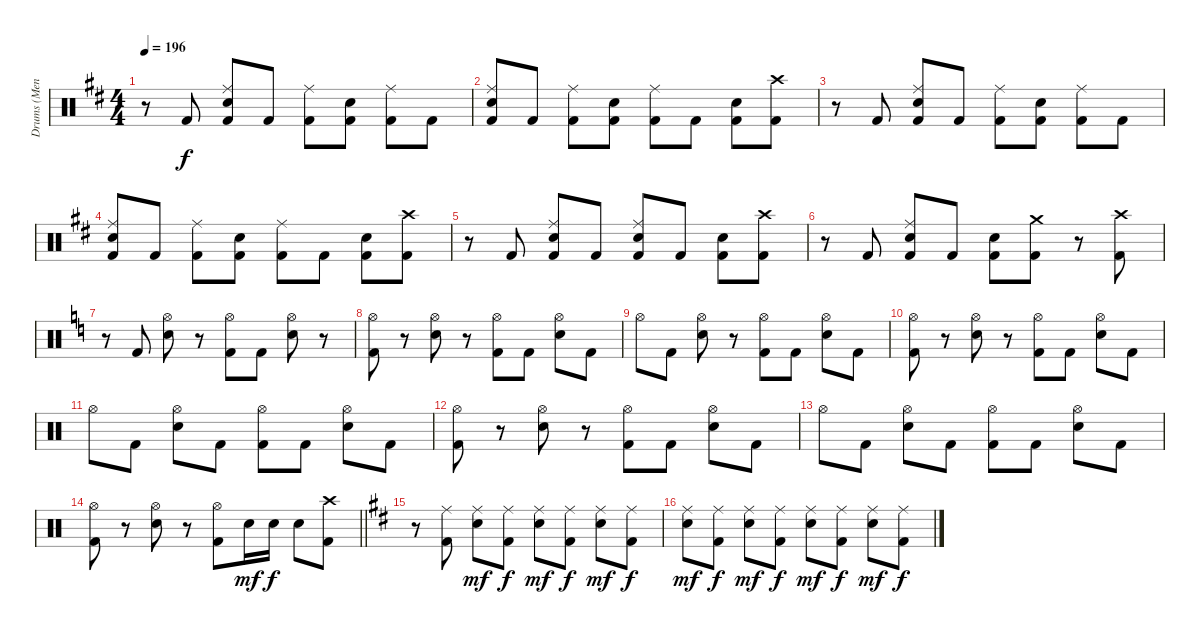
\track ("Drums (Menza)" "Drums (Men") {instrument percussion}
\staff {score}
\articulation defaults
\ts (4 4)
\tempo 196
\clef neutral
\ks d
r.8{dy f} "Kick (hit) 2".8 ("Ride (middle)" "Snare (hit) 2" "Kick (hit) 2").8 "Kick (hit) 2".8 ("Ride (middle)" "Kick (hit) 2").8 ("Snare (hit) 2" "Kick (hit) 2").8 ("Ride (middle)" "Kick (hit) 2").8 "Kick (hit) 2".8 |
("Ride (middle)" "Snare (hit) 2" "Kick (hit) 2").8 "Kick (hit) 2".8 ("Ride (middle)" "Kick (hit) 2").8 ("Snare (hit) 2" "Kick (hit) 2").8 ("Ride (middle)" "Kick (hit) 2").8 "Kick (hit) 2".8 ("Snare (hit) 2" "Kick (hit) 2").8 ("Crash high (hit)" "Kick (hit) 2").8 |
r.8 "Kick (hit) 2".8 ("Ride (middle)" "Snare (hit) 2" "Kick (hit) 2").8 "Kick (hit) 2".8 ("Ride (middle)" "Kick (hit) 2").8 ("Snare (hit) 2" "Kick (hit) 2").8 ("Ride (middle)" "Kick (hit) 2").8 "Kick (hit) 2".8 |
("Ride (middle)" "Snare (hit) 2" "Kick (hit) 2").8 "Kick (hit) 2".8 ("Ride (middle)" "Kick (hit) 2").8 ("Snare (hit) 2" "Kick (hit) 2").8 ("Ride (middle)" "Kick (hit) 2").8 "Kick (hit) 2".8 ("Snare (hit) 2" "Kick (hit) 2").8 ("Crash high (hit)" "Kick (hit) 2").8 |
r.8 "Kick (hit) 2".8 ("Ride (middle)" "Snare (hit) 2" "Kick (hit) 2").8 "Kick (hit) 2".8 ("Ride (middle)" "Snare (hit) 2" "Kick (hit) 2").8 "Kick (hit) 2".8 ("Snare (hit) 2" "Kick (hit) 2").8 ("Crash high (hit)" "Kick (hit) 2").8 |
r.8 "Kick (hit) 2".8 ("Ride (middle)" "Snare (hit) 2" "Kick (hit) 2").8 "Kick (hit) 2".8 ("Snare (hit) 2" "Kick (hit) 2").8 ("Crash medium (hit)" "Kick (hit) 2").8 r.8 ("Crash high (hit)" "Kick (hit) 2").8 |
\ks c
r.8 "Kick (hit) 2".8 ("Hi-Hat (open)" "Snare (hit) 2").8 r.8 ("Hi-Hat (open)" "Kick (hit) 2").8 "Kick (hit) 2".8 ("Hi-Hat (open)" "Snare (hit) 2").8 r.8 |
("Hi-Hat (open)" "Kick (hit) 2").8 r.8 ("Hi-Hat (open)" "Snare (hit) 2").8 r.8 ("Hi-Hat (open)" "Kick (hit) 2").8 "Kick (hit) 2".8 ("Hi-Hat (open)" "Snare (hit) 2").8 "Kick (hit) 2".8 |
"Hi-Hat (open)".8 "Kick (hit) 2".8 ("Hi-Hat (open)" "Snare (hit) 2").8 r.8 ("Hi-Hat (open)" "Kick (hit) 2").8 "Kick (hit) 2".8 ("Hi-Hat (open)" "Snare (hit) 2").8 "Kick (hit) 2".8 |
("Hi-Hat (open)" "Kick (hit) 2").8 r.8 ("Hi-Hat (open)" "Snare (hit) 2").8 r.8 ("Hi-Hat (open)" "Kick (hit) 2").8 "Kick (hit) 2".8 ("Hi-Hat (open)" "Snare (hit) 2").8 "Kick (hit) 2".8 |
"Hi-Hat (open)".8 "Kick (hit) 2".8 ("Hi-Hat (open)" "Snare (hit) 2").8 "Kick (hit) 2".8 ("Hi-Hat (open)" "Kick (hit) 2").8 "Kick (hit) 2".8 ("Hi-Hat (open)" "Snare (hit) 2").8 "Kick (hit) 2".8 |
("Hi-Hat (open)" "Kick (hit) 2").8 r.8 ("Hi-Hat (open)" "Snare (hit) 2").8 r.8 ("Hi-Hat (open)" "Kick (hit) 2").8 "Kick (hit) 2".8 ("Hi-Hat (open)" "Snare (hit) 2").8 "Kick (hit) 2".8 |
"Hi-Hat (open)".8 "Kick (hit) 2".8 ("Hi-Hat (open)" "Snare (hit) 2").8 "Kick (hit) 2".8 ("Hi-Hat (open)" "Kick (hit) 2").8 "Kick (hit) 2".8 ("Hi-Hat (open)" "Snare (hit) 2").8 "Kick (hit) 2".8 |
\barLineRight lightlight
("Hi-Hat (open)" "Kick (hit) 2").8 r.8 ("Hi-Hat (open)" "Snare (hit) 2").8 r.8 ("Hi-Hat (open)" "Kick (hit) 2").8 "Snare (hit) 2".16{dy mf} "Snare (hit) 2".16{dy f} "Snare (hit) 2".8 ("Crash high (hit)" "Kick (hit) 2").8 |
\ks d
r.8 ("Ride (middle)" "Kick (hit) 2").8 ("Ride (middle)" "Snare (hit) 2").8{dy mf} ("Ride (middle)" "Kick (hit) 2").8{dy f} ("Ride (middle)" "Snare (hit) 2").8{dy mf} ("Ride (middle)" "Kick (hit) 2").8{dy f} ("Ride (middle)" "Snare (hit) 2").8{dy mf} ("Ride (middle)" "Kick (hit) 2").8{dy f} |
("Ride (middle)" "Snare (hit) 2").8{dy mf} ("Ride (middle)" "Kick (hit) 2").8{dy f} ("Ride (middle)" "Snare (hit) 2").8{dy mf} ("Ride (middle)" "Kick (hit) 2").8{dy f} ("Ride (middle)" "Snare (hit) 2").8{dy mf} ("Ride (middle)" "Kick (hit) 2").8{dy f} ("Ride (middle)" "Snare (hit) 2").8{dy mf} ("Ride (middle)" "Kick (hit) 2").8{dy f}
